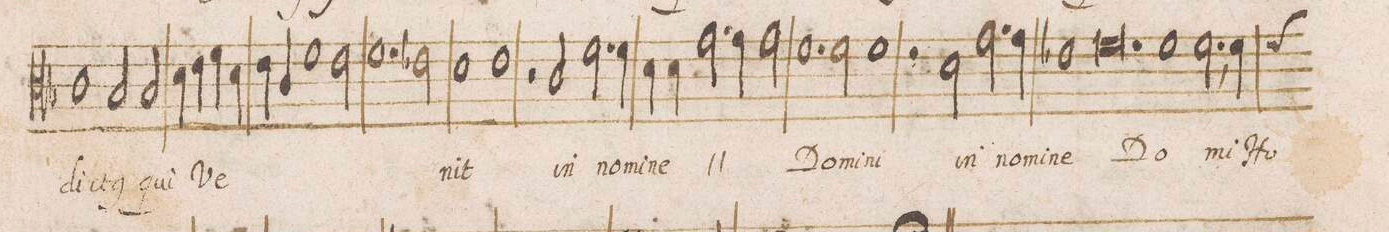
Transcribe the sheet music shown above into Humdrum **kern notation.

**kern	**text
*I"DISCANTVS	*
*clefC3	*
*k[b-]	*
*met(C|)	*
*M2/1	*
1c	-di-
=13-	=13-
2B-/	-ct(us)
2B-/	qui
4d\	Ve-
4e\	.
4f\	.
4d\	.
=14-	=14-
4e\	.
4c/	.
1f	.
2e\	.
=15-	=15-
1.f	.
2e-X\	.
=16-	=16-
1d	.
1eny	nit
=17-	=17-
2r	.
2c/	in
2.f\	no-
4f\	-mi-
=18-	=18-
4d\	-ne
*	*ij
4d\	in
2.g\	no-
4g\	-mi-
2g\	-ne
*	*Xij
=19-	=19-
1.f	Do-
2f\	-mi-
=20-	=20-
1f	-ni
2r	.
2d\	in
=21-	=21-
2.g\	no-
4g\	-mi-
1e-X	-ne
=22-	=22-
0.f	Do-
=23-	=23-
1f	-mi-
=24-	=24-
2.f,<\	-(ni)
4f\	Ho
*-	*-
